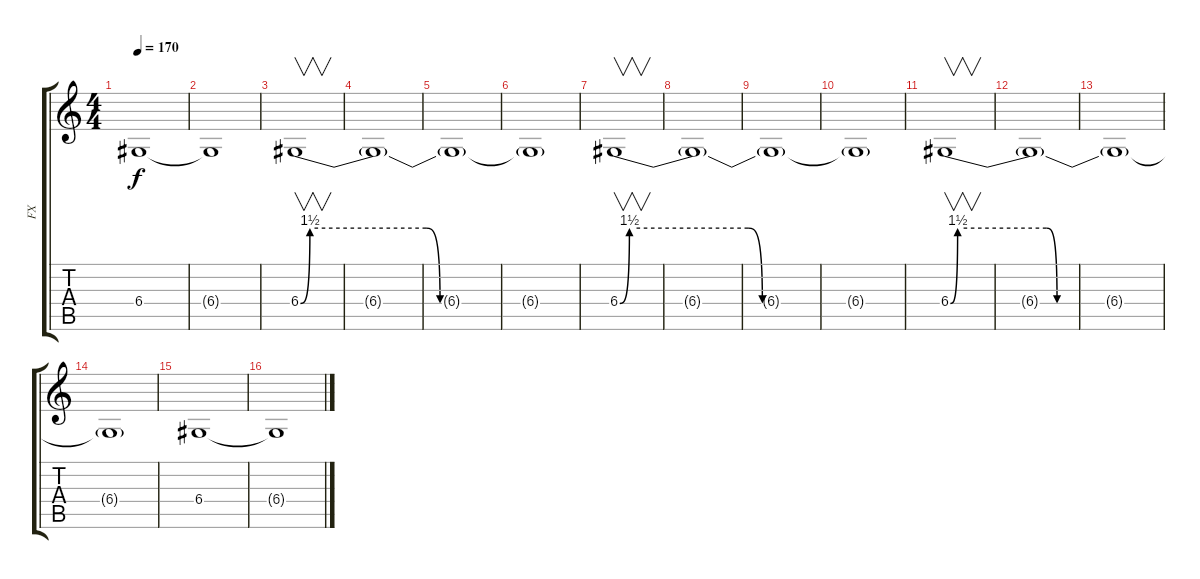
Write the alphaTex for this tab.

\track ("FX" "FX") {instrument pad2warm}
\staff {score tabs}
\tuning (E4 B3 G3 D3 A2 E2) {hide}
\ts (4 4)
\tempo 170
\clef g2
\ks c
6.4{t}.1{dy f} |
6.4{t}.1 |
6.4{be (custom 0 0 2 6 27 6 30 0 60 0)}.1{v} |
6.4{t}.1 |
6.4{t}.1 |
6.4{t}.1 |
6.4{be (custom 0 0 2 6 27 6 30 0 60 0)}.1{v} |
6.4{t}.1 |
6.4{t}.1 |
6.4{t}.1 |
6.4{be (custom 0 0 2 6 27 6 30 0 60 0)}.1{v} |
6.4{t}.1 |
6.4{t}.1 |
6.4{t}.1 |
6.4.1{volume 6} |
6.4{t}.1
